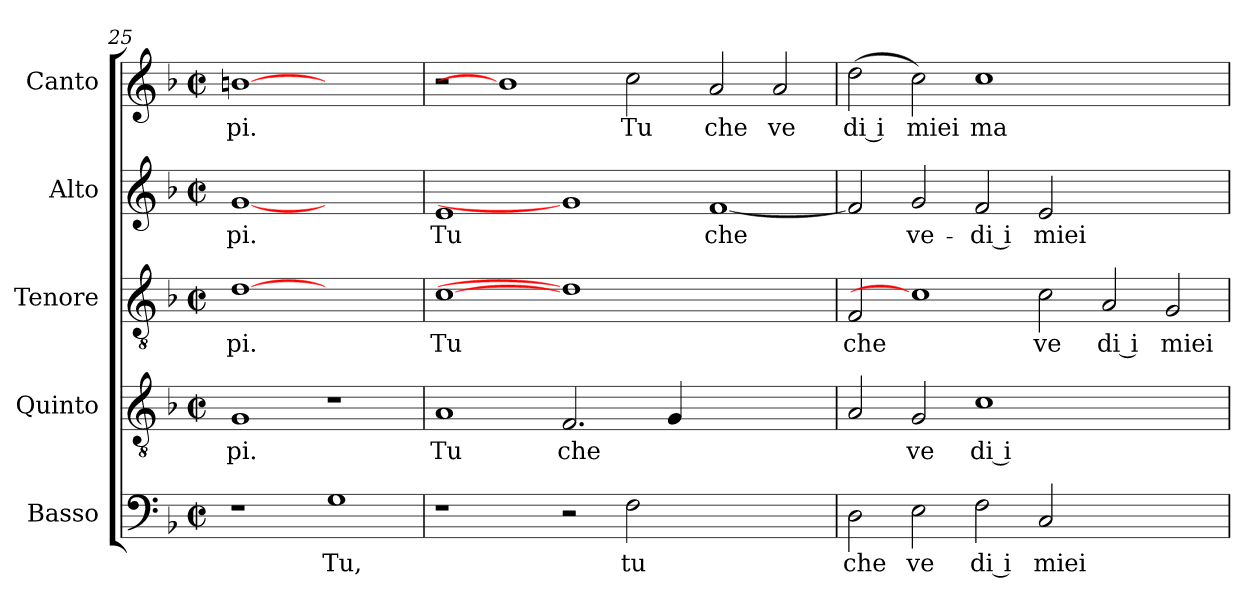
**kern	**text	**kern	**text	**kern	**text	**kern	**text	**kern	**text
*part5	*part5	*part4	*part4	*part3	*part3	*part2	*part2	*part1	*part1
*staff5	*staff5	*staff4	*staff4	*staff3	*staff3	*staff2	*staff2	*staff1	*staff1
*I"Basso	*	*I"Quinto	*	*I"Tenore	*	*I"Alto	*	*I"Canto	*
*clefF4	*	*clefGv2	*	*clefGv2	*	*clefG2	*	*clefG2	*
*k[b-]	*	*k[b-]	*	*k[b-]	*	*k[b-]	*	*k[b-]	*
*F:	*	*F:	*	*F:	*	*F:	*	*F:	*
*M2/2	*	*M2/2	*	*M2/2	*	*M2/2	*	*M2/2	*
*met(c|)	*	*met(c|)	*	*met(c|)	*	*met(c|)	*	*met(c|)	*
=25	=25	=25	=25	=25	=25	=25	=25	=25	=25
!	!	!	!LO:LY:b:cj	!	!LO:LY:b:cj	!	!LO:LY:b:cj	!	!LO:LY:b:cj
1r	.	1G	pi.	[1d	pi.	[1g	-pi.	[1bn	pi.
!	!LO:LY:b:cj	!	!	!	!	!	!	!	!
1G	Tu,	1r	.	1ryy	.	1ryy	.	1ryy	.
=26	=26	=26	=26	=26	=26	=26	=26	=26	=26
!	!	!	!LO:LY:b:cj	!	!LO:LY:b:cj	!	!LO:LY:b:cj	!	!
1r	.	1A	Tu	[1c	Tu	1e	Tu	2r	.
.	.	.	.	.	.	.	.	1b]	.
!	!	!	!LO:LY:b	!	!	!	!	!	!
2r	.	2.F/	che	1d]	.	1g]	.	.	.
!	!LO:LY:b:cj	!	!	!	!	!	!	!	!LO:LY:b:cj
2F\	tu	.	.	.	.	.	.	2cc\	Tu
.	.	4G/	.	.	.	.	.	.	.
!	!	!	!	!	!	!	!LO:LY:b:cj	!	!LO:LY:b:cj
1ryy	.	1ryy	.	1ryy	.	[<1f	che	2a/	che
!	!	!	!	!	!	!	!	!	!LO:LY:b:cj
.	.	.	.	.	.	.	.	2a/	ve
=27	=27	=27	=27	=27	=27	=27	=27	=27	=27
!	!LO:LY:b:cj	!	!	!	!LO:LY:b:cj	!	!	!	!LO:LY:b:rj
2D\	che	2A/	.	2F/	che	2f/]	.	(<2dd\	di i
!	!LO:LY:b:cj	!	!LO:LY:b:cj	!	!	!	!LO:LY:b:cj	!	!LO:LY:b:cj
2E\	ve	2G/	ve	1c]	.	2g/	ve-	2cc\)	miei
!	!LO:LY:b:rj	!	!LO:LY:b:rj	!	!	!	!LO:LY:b:rj	!	!LO:LY:b:cj
2F\	di i	1c	di i	.	.	2f/	-di i	1cc	ma
!	!LO:LY:b:cj	!	!	!	!LO:LY:b:cj	!	!LO:LY:b:cj	!	!
2C/	miei	.	.	2c\	ve	2e/	miei	.	.
!	!	!	!	!	!LO:LY:b:rj	!	!	!	!
1ryy	.	1ryy	.	2A/	di i	1ryy	.	1ryy	.
!	!	!	!	!	!LO:LY:b:cj	!	!	!	!
.	.	.	.	2G/	miei	.	.	.	.
=	=	=	=	=	=	=	=	=	=
*-	*-	*-	*-	*-	*-	*-	*-	*-	*-
